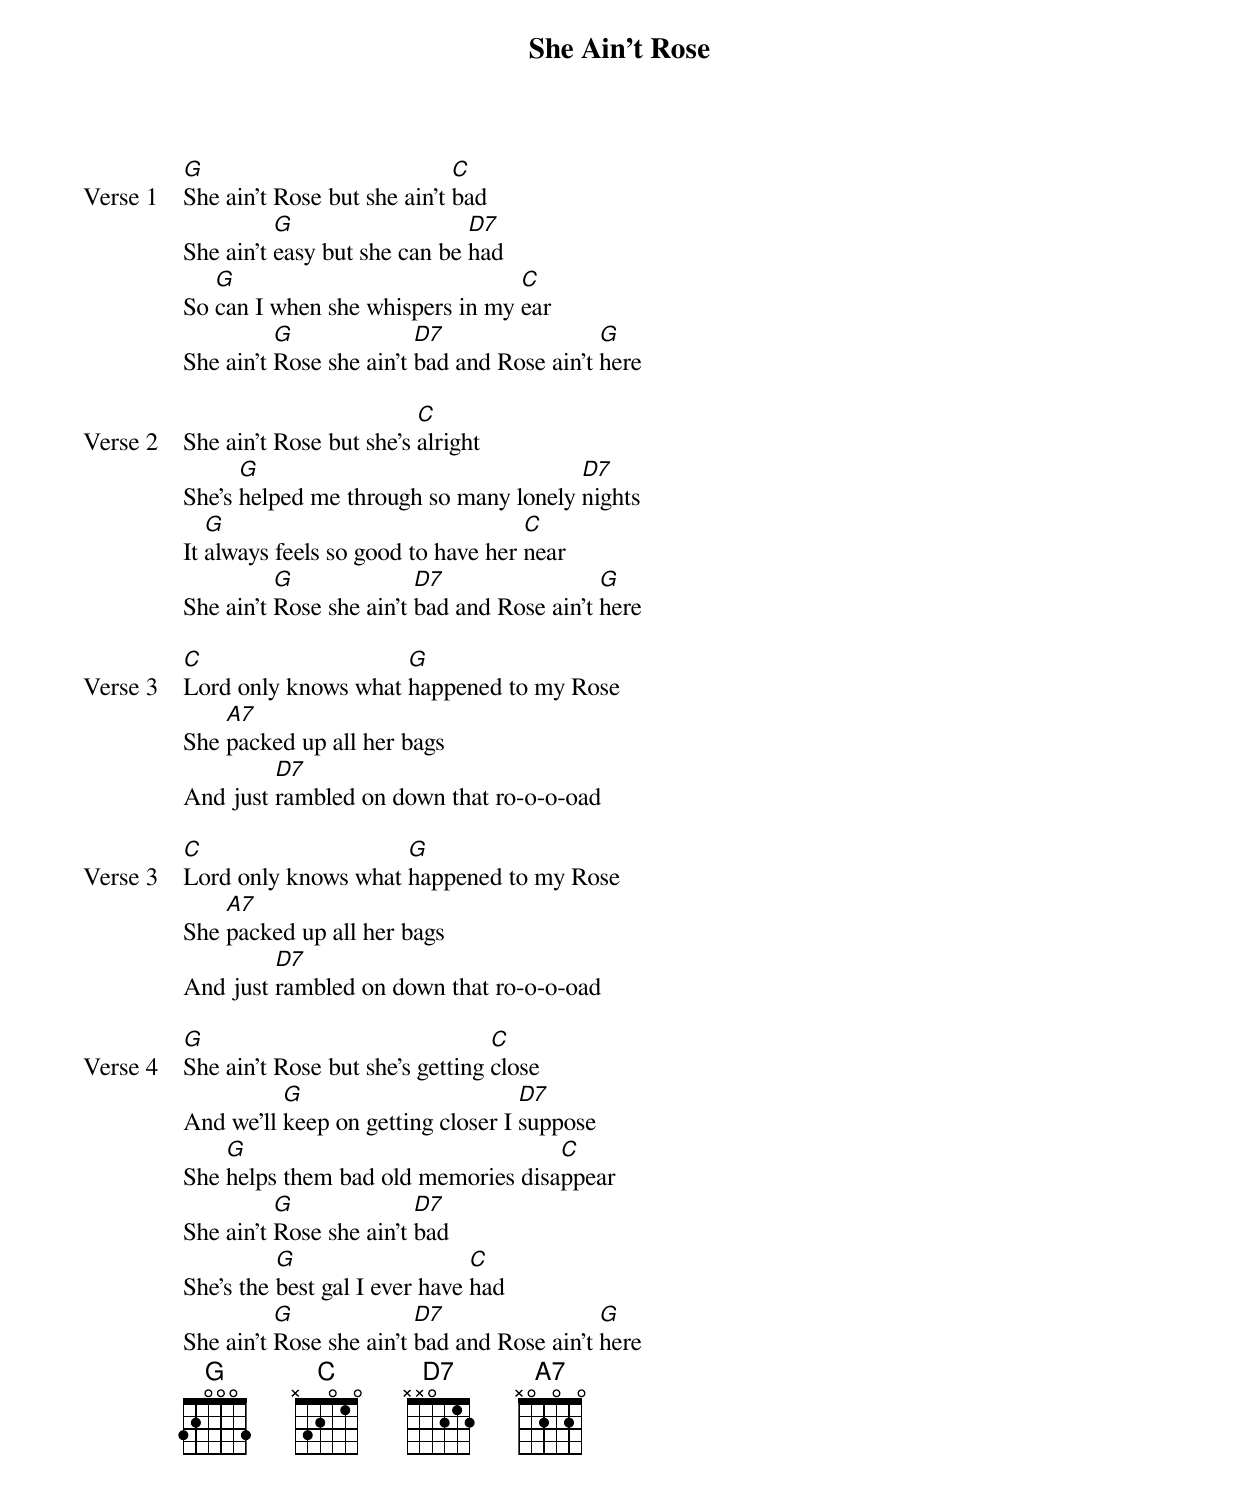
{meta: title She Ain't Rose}
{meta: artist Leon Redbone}
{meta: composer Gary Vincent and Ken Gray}

{start_of_verse: Verse 1}
[G]She ain't Rose but she ain't [C]bad
She ain't [G]easy but she can be [D7]had
So [G]can I when she whispers in my [C]ear
She ain't [G]Rose she ain't [D7]bad and Rose ain't [G]here
{end_of_verse}

{start_of_verse: Verse 2}
She ain't Rose but she's [C]alright
She's [G]helped me through so many lonely [D7]nights
It [G]always feels so good to have her [C]near
She ain't [G]Rose she ain't [D7]bad and Rose ain't [G]here
{end_of_verse}

{start_of_verse: Verse 3}
[C]Lord only knows what [G]happened to my Rose
She [A7]packed up all her bags
And just [D7]rambled on down that ro-o-o-oad
{end_of_verse}

{start_of_verse: Verse 3}
[C]Lord only knows what [G]happened to my Rose
She [A7]packed up all her bags
And just [D7]rambled on down that ro-o-o-oad
{end_of_verse}

{start_of_verse: Verse 4}
[G]She ain't Rose but she's getting [C]close
And we'll [G]keep on getting closer I [D7]suppose
She [G]helps them bad old memories disa[C]ppear
She ain't [G]Rose she ain't [D7]bad
She's the [G]best gal I ever have [C]had
She ain't [G]Rose she ain't [D7]bad and Rose ain't [G]here
{end_of_verse}
